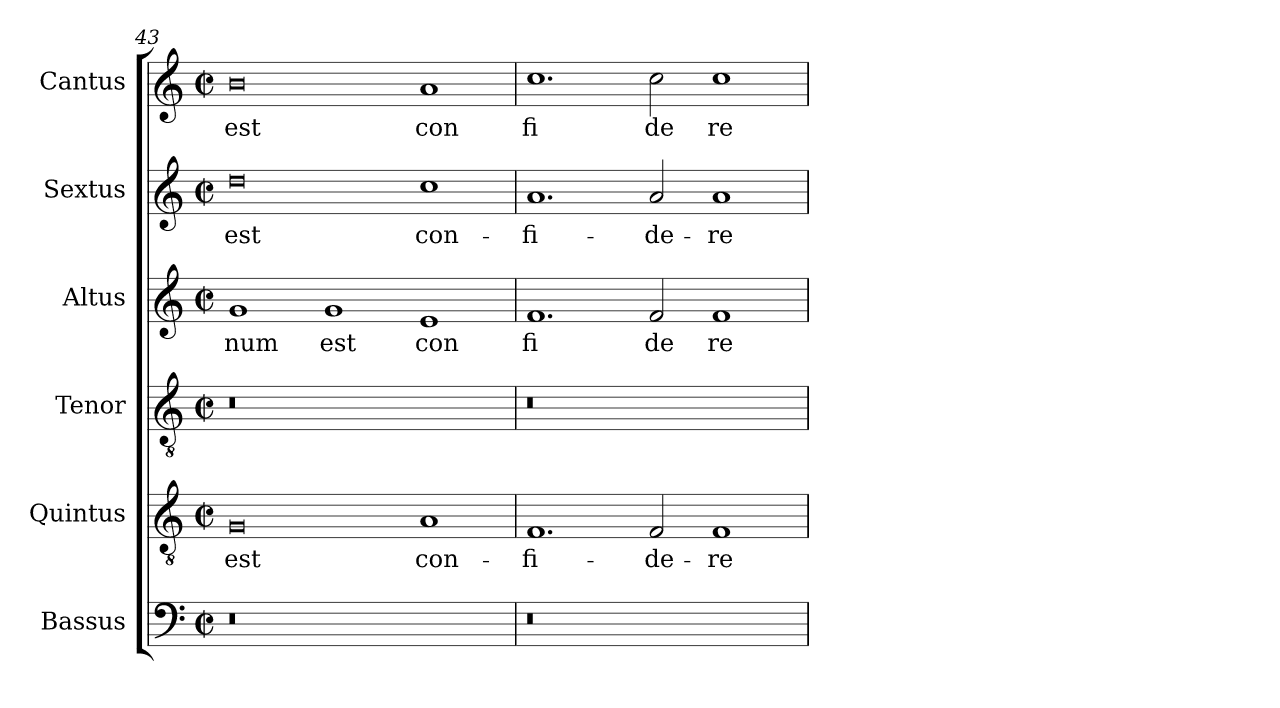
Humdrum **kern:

**kern	**kern	**text	**kern	**kern	**text	**kern	**text	**kern	**text
*part6	*part5	*part5	*part4	*part3	*part3	*part2	*part2	*part1	*part1
*staff6	*staff5	*staff5	*staff4	*staff3	*staff3	*staff2	*staff2	*staff1	*staff1
*I"Bassus	*I"Quintus	*	*I"Tenor	*I"Altus	*	*I"Sextus	*	*I"Cantus	*
*clefF4	*clefGv2	*	*clefGv2	*clefG2	*	*clefG2	*	*clefG2	*
*k[]	*k[]	*	*k[]	*k[]	*	*k[]	*	*k[]	*
*C:	*C:	*	*C:	*C:	*	*C:	*	*C:	*
*M2/2	*M2/2	*	*M2/2	*M2/2	*	*M2/2	*	*M2/2	*
*met(c|)	*met(c|)	*	*met(c|)	*met(c|)	*	*met(c|)	*	*met(c|)	*
=43	=43	=43	=43	=43	=43	=43	=43	=43	=43
!	!	!LO:LY:b:cj	!	!	!LO:LY:b:cj	!	!LO:LY:b:cj	!	!LO:LY:b:cj
0.r	0G	-est	0.r	1g	num	0dd	-est	0b	est
!	!	!	!	!	!LO:LY:b:cj	!	!	!	!
.	.	.	.	1g	est	.	.	.	.
!	!	!LO:LY:b:cj	!	!	!LO:LY:b:cj	!	!LO:LY:b:cj	!	!LO:LY:b:cj
.	1A	con-	.	1e	con	1cc	con-	1a	con
=44	=44	=44	=44	=44	=44	=44	=44	=44	=44
!	!	!LO:LY:b:cj	!	!	!LO:LY:b:cj	!	!LO:LY:b:cj	!	!LO:LY:b:cj
0.r	1.F	-fi-	0.r	1.f	fi	1.a	-fi-	1.cc	fi
!	!	!LO:LY:b:cj	!	!	!LO:LY:b:cj	!	!LO:LY:b:cj	!	!LO:LY:b:cj
.	2F/	-de-	.	2f/	de	2a/	-de-	2cc\	de
!	!	!LO:LY:b:cj	!	!	!LO:LY:b:cj	!	!LO:LY:b:cj	!	!LO:LY:b:cj
.	1F	-re	.	1f	re	1a	-re	1cc	re
=	=	=	=	=	=	=	=	=	=
*-	*-	*-	*-	*-	*-	*-	*-	*-	*-
